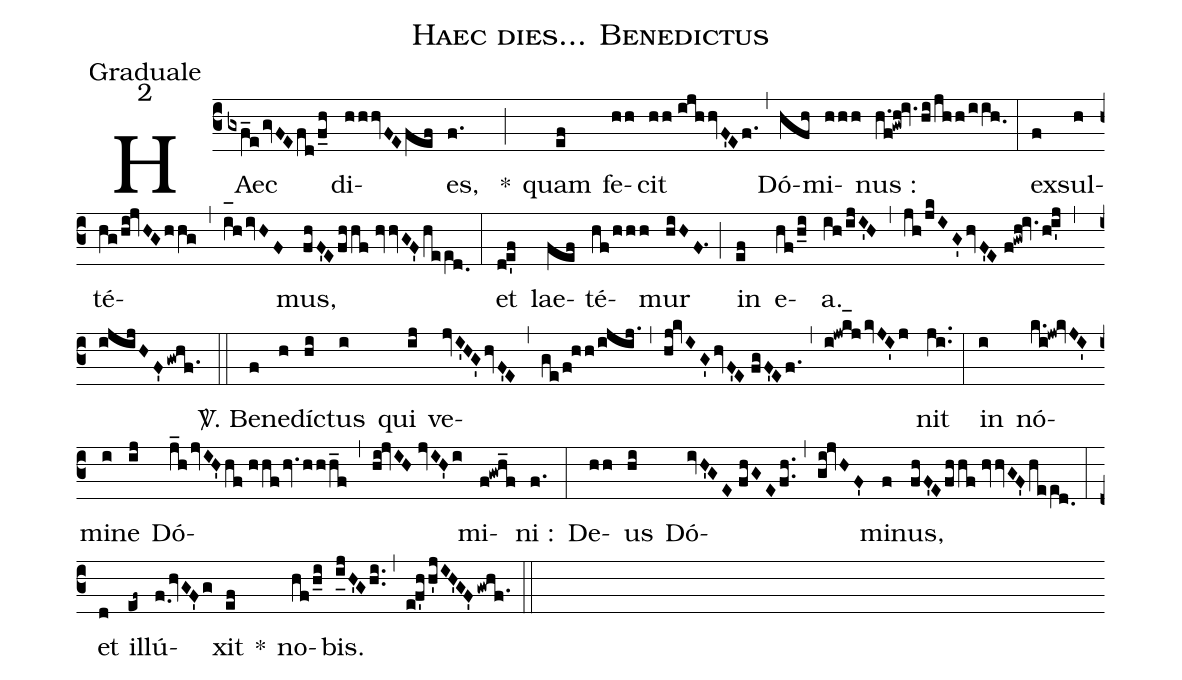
name:Haec dies... Benedictus;
office-part:Graduale;
mode:2;
%%
(c3) HAec(gxf_egvFEfd/f_h) di(hhhvFEfef)es,(f.) <clear>*(;) quam(ef) fe(hh)cit(hh//ijhhvF'Ef.) (,) Dó(hfh)mi(hhh)nus :(h.f!gwh!iv.hi/jhh/iih.0) (:) ex(f)sul(h)té(hg/hi!jvHGhhg)(,)(i_[oh:h]hivHF)mus,(fhF'Efhhf//hvvGF'/!hee[ll:1]d.0) (:) et(de'f) lae(fef)té(hf/hhh)mur(hiHF.1) (;) in(ef) e(hf/h_i)a.(ih/ijI'H) (,) (jh/jkIG'hvF'E//f!gwh!iv.hi'j) (,) (ijijHF'gwhf.1) (::) <sp>V/</sp>. Be(f)ne(h)dí(hi)ctus(i) qui(ij) ve(jvI'HG'hvF'E)(,)(ge/f!hh/ijij.)(,)(hj!kvIG'hvF'E//fgF'Ef.)(,)(i!jwk_[hl:1]jkvJI'j)nit(ji..) (:) in(i) nó(k.i!jw!kvJI')mi(i)ne(ij) Dó(j_hjvIH'hf//hhfhv.hhh_f)(,)(hi!jvIH//jvIH'i)mi(f!gwh_f)ni :(f.) (:) De(hh)us(hi) Dó(ivH'GE//fhGEfh..)(,)(gi!jvHF')mi(f)nus,(fhF'Efhhf//hvvGF'hee[ll:1]d.0) (:) et(d) il(ef~)lú(f.0/[-0.5]hvGF'g)xit(ef) *() no(hf/h_i)bis.(i_[uh:l]jH'Ghi..) (,) (ef'hh'jIH'GF'gwhf.1) (::)
